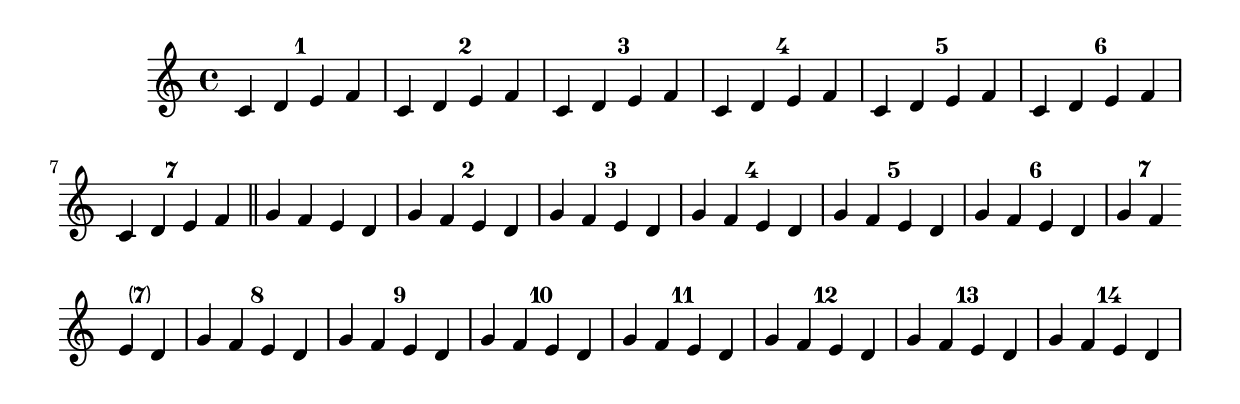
\version "2.17.7"

\header {
  lsrtags = "contexts-and-engravers, editorial-annotations, repeats, staff-notation"

  texidoc = "
This snippet demonstrates the use of the @code{Measure_counter_engraver} to
number groups of successive measures.  Any stretch of measures may be numbered,
whether consisting of repetitions or not.

The engraver must be added to the appropriate context.  Here, a @code{Staff}
context is used; another possibility is a @code{Dynamics} context.

The counter is begun with @code{\\startMeasureCount} and ended with
@code{\\stopMeasureCount}.  Numbering will start by default with @code{1}, but
this behavior may be modified by overriding the @code{count-from} property.

When a measure extends across a line break, the number will appear twice, the
second time in parentheses.

"
  doctitle = "Numbering groups of measures"
}

\layout {
  \context {
    \Staff
    \consists #Measure_counter_engraver
  }
}

\new Staff {
  \startMeasureCount
  \repeat unfold 7 {
    c'4 d' e' f'
  }
  \stopMeasureCount
  \bar "||"
  g'4 f' e' d'
  \override Staff.MeasureCounter.count-from = #2
  \startMeasureCount
  \repeat unfold 5 {
    g'4 f' e' d'
  }
  g'4 f'
  \bar ""
  \break
  e'4 d'
  \repeat unfold 7 {
    g'4 f' e' d'
  }
  \stopMeasureCount
}
